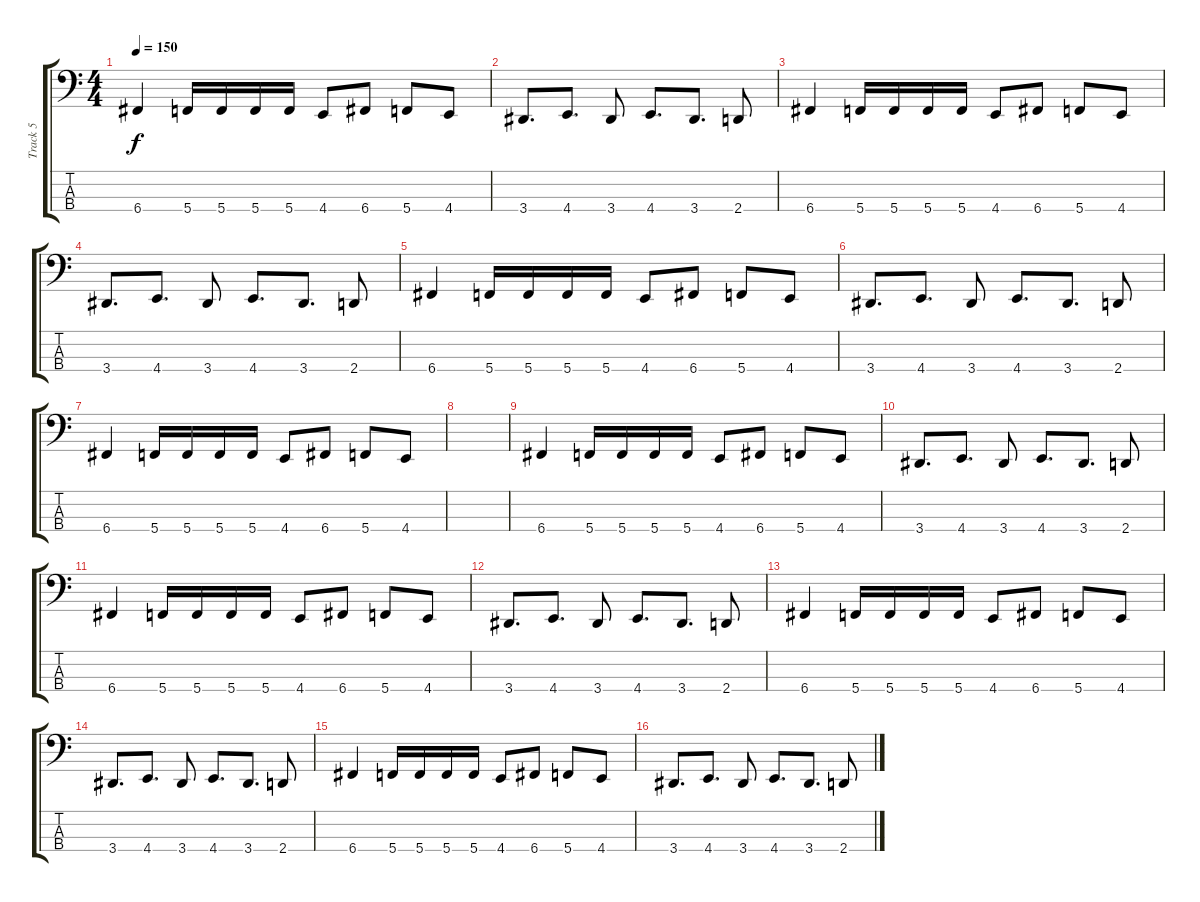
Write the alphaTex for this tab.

\track ("Track 5" "Track 5") {instrument electricbasspick}
\staff {score tabs}
\tuning (F2 C2 G1 C1) {hide}
\ts (4 4)
\tempo 150
\clef f4
\ks c
6.4.4{dy f} 5.4.16 5.4.16 5.4.16 5.4.16 4.4.8 6.4.8 5.4.8 4.4.8 |
3.4.8{d} 4.4.8{d} 3.4.8 4.4.8{d} 3.4.8{d} 2.4.8 |
6.4.4 5.4.16 5.4.16 5.4.16 5.4.16 4.4.8 6.4.8 5.4.8 4.4.8 |
3.4.8{d} 4.4.8{d} 3.4.8 4.4.8{d} 3.4.8{d} 2.4.8 |
6.4.4 5.4.16 5.4.16 5.4.16 5.4.16 4.4.8 6.4.8 5.4.8 4.4.8 |
3.4.8{d} 4.4.8{d} 3.4.8 4.4.8{d} 3.4.8{d} 2.4.8 |
6.4.4 5.4.16 5.4.16 5.4.16 5.4.16 4.4.8 6.4.8 5.4.8 4.4.8 |
|
6.4.4 5.4.16 5.4.16 5.4.16 5.4.16 4.4.8 6.4.8 5.4.8 4.4.8 |
3.4.8{d} 4.4.8{d} 3.4.8 4.4.8{d} 3.4.8{d} 2.4.8 |
6.4.4 5.4.16 5.4.16 5.4.16 5.4.16 4.4.8 6.4.8 5.4.8 4.4.8 |
3.4.8{d} 4.4.8{d} 3.4.8 4.4.8{d} 3.4.8{d} 2.4.8 |
6.4.4 5.4.16 5.4.16 5.4.16 5.4.16 4.4.8 6.4.8 5.4.8 4.4.8 |
3.4.8{d} 4.4.8{d} 3.4.8 4.4.8{d} 3.4.8{d} 2.4.8 |
6.4.4 5.4.16 5.4.16 5.4.16 5.4.16 4.4.8 6.4.8 5.4.8 4.4.8 |
3.4.8{d} 4.4.8{d} 3.4.8 4.4.8{d} 3.4.8{d} 2.4.8
